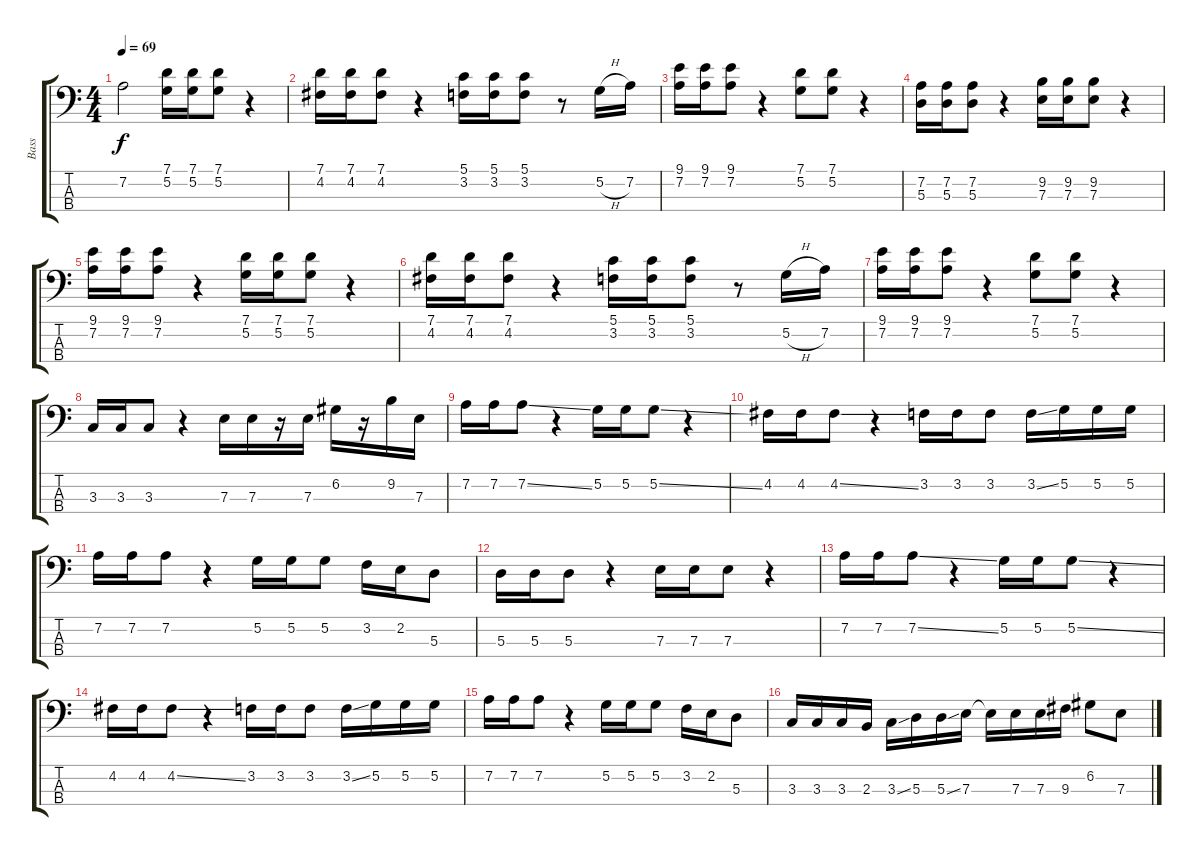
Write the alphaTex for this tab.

\track ("Bass" "Bass") {instrument electricbasspick}
\staff {score tabs}
\tuning (G2 D2 A1 E1) {hide}
\ts (4 4)
\tempo 69
\clef f4
\ks c
7.2.2{dy f} (7.1 5.2).16 (7.1 5.2).16 (7.1 5.2).8 r.4 |
(7.1 4.2).16 (7.1 4.2).16 (7.1 4.2).8 r.4 (5.1 3.2).16 (5.1 3.2).16 (5.1 3.2).8 r.8 5.2{h}.16 7.2.16 |
(9.1 7.2).16 (9.1 7.2).16 (9.1 7.2).8 r.4 (7.1 5.2).8 (7.1 5.2).8 r.4 |
(7.2 5.3).16 (7.2 5.3).16 (7.2 5.3).8 r.4 (9.2 7.3).16 (9.2 7.3).16 (9.2 7.3).8 r.4 |
(9.1 7.2).16 (9.1 7.2).16 (9.1 7.2).8 r.4 (7.1 5.2).16 (7.1 5.2).16 (7.1 5.2).8 r.4 |
(7.1 4.2).16 (7.1 4.2).16 (7.1 4.2).8 r.4 (5.1 3.2).16 (5.1 3.2).16 (5.1 3.2).8 r.8 5.2{h}.16 7.2.16 |
(9.1 7.2).16 (9.1 7.2).16 (9.1 7.2).8 r.4 (7.1 5.2).8 (7.1 5.2).8 r.4 |
3.3.16 3.3.16 3.3.8 r.4 7.3.16 7.3.16 r.16 7.3.16 6.2.16 r.16 9.2.16 7.3.16 |
7.2.16 7.2.16 7.2{ss}.8 r.4 5.2.16 5.2.16 5.2{ss}.8 r.4 |
4.2.16 4.2.16 4.2{ss}.8 r.4 3.2.16 3.2.16 3.2.8 3.2{ss}.16 5.2.16 5.2.16 5.2.16 |
7.2.16 7.2.16 7.2.8 r.4 5.2.16 5.2.16 5.2.8 3.2.16 2.2.16 5.3.8 |
5.3.16 5.3.16 5.3.8 r.4 7.3.16 7.3.16 7.3.8 r.4 |
7.2.16 7.2.16 7.2{ss}.8 r.4 5.2.16 5.2.16 5.2{ss}.8 r.4 |
4.2.16 4.2.16 4.2{ss}.8 r.4 3.2.16 3.2.16 3.2.8 3.2{ss}.16 5.2.16 5.2.16 5.2.16 |
7.2.16 7.2.16 7.2.8 r.4 5.2.16 5.2.16 5.2.8 3.2.16 2.2.16 5.3.8 |
3.3.16 3.3.16 3.3.16 2.3.16 3.3{ss}.16 5.3.16 5.3{ss}.16 7.3.16 7.3{t}.16 7.3.16 7.3.16 9.3.16 6.2.8 7.3.8
